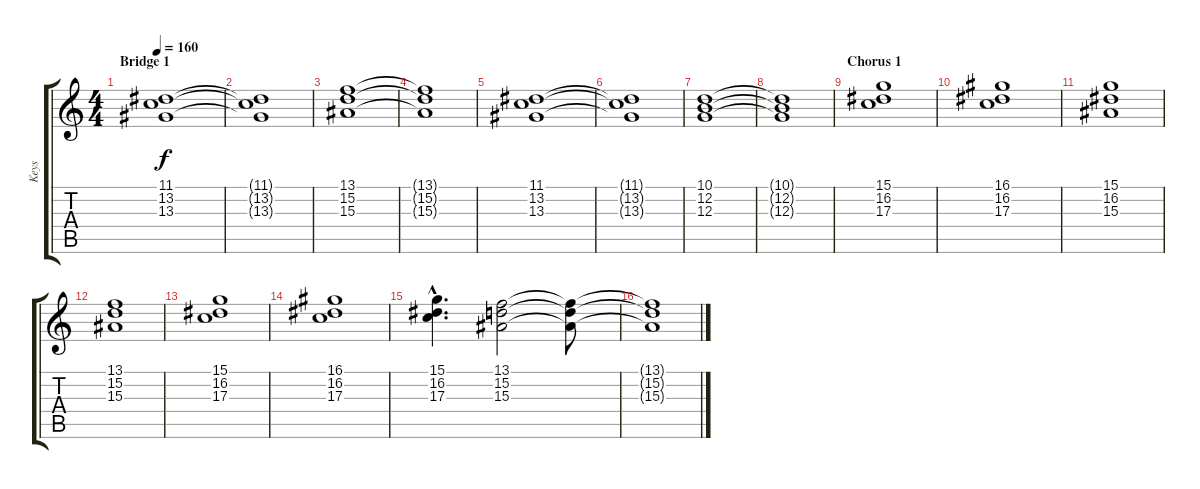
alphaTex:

\track ("Keys" "Keys") {instrument tremolostrings}
\staff {score tabs}
\tuning (E4 B3 G3 D3 A2 E2) {hide}
\ts (4 4)
\section ("" "Bridge 1")
\tempo 160
\clef g2
\ks c
(11.1 13.2 13.3).1{dy f} |
(11.1{t} 13.2{t} 13.3{t}).1 |
(13.1 15.2 15.3).1 |
(13.1{t} 15.2{t} 15.3{t}).1 |
(11.1 13.2 13.3).1 |
(11.1{t} 13.2{t} 13.3{t}).1 |
(10.1 12.2 12.3).1 |
(10.1{t} 12.2{t} 12.3{t}).1 |
\section ("" "Chorus 1")
(15.1 16.2 17.3).1 |
(16.1 16.2 17.3).1 |
(15.1 16.2 15.3).1 |
(13.1 15.2 15.3).1 |
(15.1 16.2 17.3).1 |
(16.1 16.2 17.3).1 |
(15.1{hac} 16.2{hac} 17.3{hac}).4{d} (13.1 15.2 15.3).2 (13.1{t} 15.2{t} 15.3{t}).8 |
(13.1{t} 15.2{t} 15.3{t}).1
